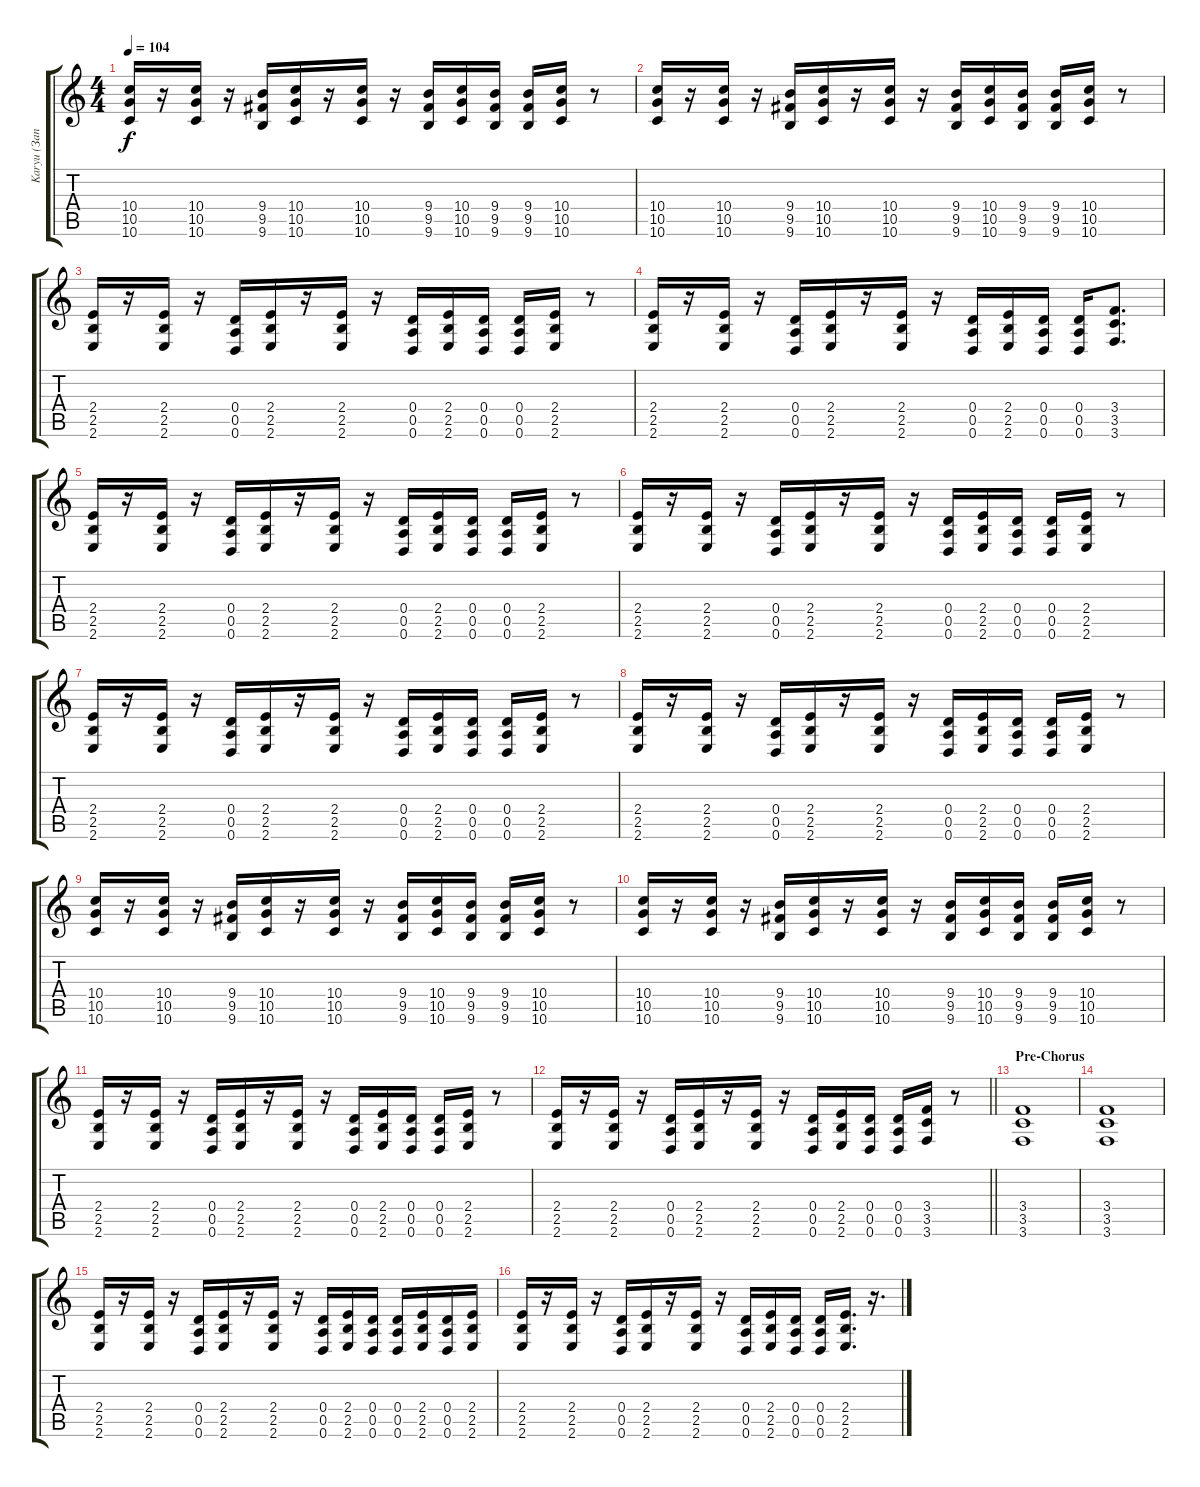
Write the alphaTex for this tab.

\track ("Karyu (Заполнение)" "Karyu (Зап") {instrument distortionguitar}
\staff {score tabs}
\tuning (E4 B3 G3 D3 A2 D2) {hide}
\ts (4 4)
\tempo 104
\clef g2
\ks c
(10.4 10.5 10.6).16{dy f} r.16 (10.4 10.5 10.6).16 r.16 (9.4 9.5 9.6).16 (10.4 10.5 10.6).16 r.16 (10.4 10.5 10.6).16 r.16 (9.4 9.5 9.6).16 (10.4 10.5 10.6).16 (9.4 9.5 9.6).16 (9.4 9.5 9.6).16 (10.4 10.5 10.6).16 r.8 |
(10.4 10.5 10.6).16 r.16 (10.4 10.5 10.6).16 r.16 (9.4 9.5 9.6).16 (10.4 10.5 10.6).16 r.16 (10.4 10.5 10.6).16 r.16 (9.4 9.5 9.6).16 (10.4 10.5 10.6).16 (9.4 9.5 9.6).16 (9.4 9.5 9.6).16 (10.4 10.5 10.6).16 r.8 |
(2.4 2.5 2.6).16 r.16 (2.4 2.5 2.6).16 r.16 (0.4 0.5 0.6).16 (2.4 2.5 2.6).16 r.16 (2.4 2.5 2.6).16 r.16 (0.4 0.5 0.6).16 (2.4 2.5 2.6).16 (0.4 0.5 0.6).16 (0.4 0.5 0.6).16 (2.4 2.5 2.6).16 r.8 |
(2.4 2.5 2.6).16 r.16 (2.4 2.5 2.6).16 r.16 (0.4 0.5 0.6).16 (2.4 2.5 2.6).16 r.16 (2.4 2.5 2.6).16 r.16 (0.4 0.5 0.6).16 (2.4 2.5 2.6).16 (0.4 0.5 0.6).16 (0.4 0.5 0.6).16 (3.4 3.5 3.6).8{d} |
(2.4 2.5 2.6).16 r.16 (2.4 2.5 2.6).16 r.16 (0.4 0.5 0.6).16 (2.4 2.5 2.6).16 r.16 (2.4 2.5 2.6).16 r.16 (0.4 0.5 0.6).16 (2.4 2.5 2.6).16 (0.4 0.5 0.6).16 (0.4 0.5 0.6).16 (2.4 2.5 2.6).16 r.8 |
(2.4 2.5 2.6).16 r.16 (2.4 2.5 2.6).16 r.16 (0.4 0.5 0.6).16 (2.4 2.5 2.6).16 r.16 (2.4 2.5 2.6).16 r.16 (0.4 0.5 0.6).16 (2.4 2.5 2.6).16 (0.4 0.5 0.6).16 (0.4 0.5 0.6).16 (2.4 2.5 2.6).16 r.8 |
(2.4 2.5 2.6).16 r.16 (2.4 2.5 2.6).16 r.16 (0.4 0.5 0.6).16 (2.4 2.5 2.6).16 r.16 (2.4 2.5 2.6).16 r.16 (0.4 0.5 0.6).16 (2.4 2.5 2.6).16 (0.4 0.5 0.6).16 (0.4 0.5 0.6).16 (2.4 2.5 2.6).16 r.8 |
(2.4 2.5 2.6).16 r.16 (2.4 2.5 2.6).16 r.16 (0.4 0.5 0.6).16 (2.4 2.5 2.6).16 r.16 (2.4 2.5 2.6).16 r.16 (0.4 0.5 0.6).16 (2.4 2.5 2.6).16 (0.4 0.5 0.6).16 (0.4 0.5 0.6).16 (2.4 2.5 2.6).16 r.8 |
(10.4 10.5 10.6).16 r.16 (10.4 10.5 10.6).16 r.16 (9.4 9.5 9.6).16 (10.4 10.5 10.6).16 r.16 (10.4 10.5 10.6).16 r.16 (9.4 9.5 9.6).16 (10.4 10.5 10.6).16 (9.4 9.5 9.6).16 (9.4 9.5 9.6).16 (10.4 10.5 10.6).16 r.8 |
(10.4 10.5 10.6).16 r.16 (10.4 10.5 10.6).16 r.16 (9.4 9.5 9.6).16 (10.4 10.5 10.6).16 r.16 (10.4 10.5 10.6).16 r.16 (9.4 9.5 9.6).16 (10.4 10.5 10.6).16 (9.4 9.5 9.6).16 (9.4 9.5 9.6).16 (10.4 10.5 10.6).16 r.8 |
(2.4 2.5 2.6).16 r.16 (2.4 2.5 2.6).16 r.16 (0.4 0.5 0.6).16 (2.4 2.5 2.6).16 r.16 (2.4 2.5 2.6).16 r.16 (0.4 0.5 0.6).16 (2.4 2.5 2.6).16 (0.4 0.5 0.6).16 (0.4 0.5 0.6).16 (2.4 2.5 2.6).16 r.8 |
\barLineRight lightlight
(2.4 2.5 2.6).16 r.16 (2.4 2.5 2.6).16 r.16 (0.4 0.5 0.6).16 (2.4 2.5 2.6).16 r.16 (2.4 2.5 2.6).16 r.16 (0.4 0.5 0.6).16 (2.4 2.5 2.6).16 (0.4 0.5 0.6).16 (0.4 0.5 0.6).16 (3.4 3.5 3.6).16 r.8 |
\section ("" "Pre-Chorus")
(3.4 3.5 3.6).1 |
(3.4 3.5 3.6).1 |
(2.4 2.5 2.6).16 r.16 (2.4 2.5 2.6).16 r.16 (0.4 0.5 0.6).16 (2.4 2.5 2.6).16 r.16 (2.4 2.5 2.6).16 r.16 (0.4 0.5 0.6).16 (2.4 2.5 2.6).16 (0.4 0.5 0.6).16 (0.4 0.5 0.6).16 (2.4 2.5 2.6).16 (0.4 0.5 0.6).16 (2.4 2.5 2.6).16 |
(2.4 2.5 2.6).16 r.16 (2.4 2.5 2.6).16 r.16 (0.4 0.5 0.6).16 (2.4 2.5 2.6).16 r.16 (2.4 2.5 2.6).16 r.16 (0.4 0.5 0.6).16 (2.4 2.5 2.6).16 (0.4 0.5 0.6).16 (0.4 0.5 0.6).16 (2.4 2.5 2.6).16{d} r.16{d}
